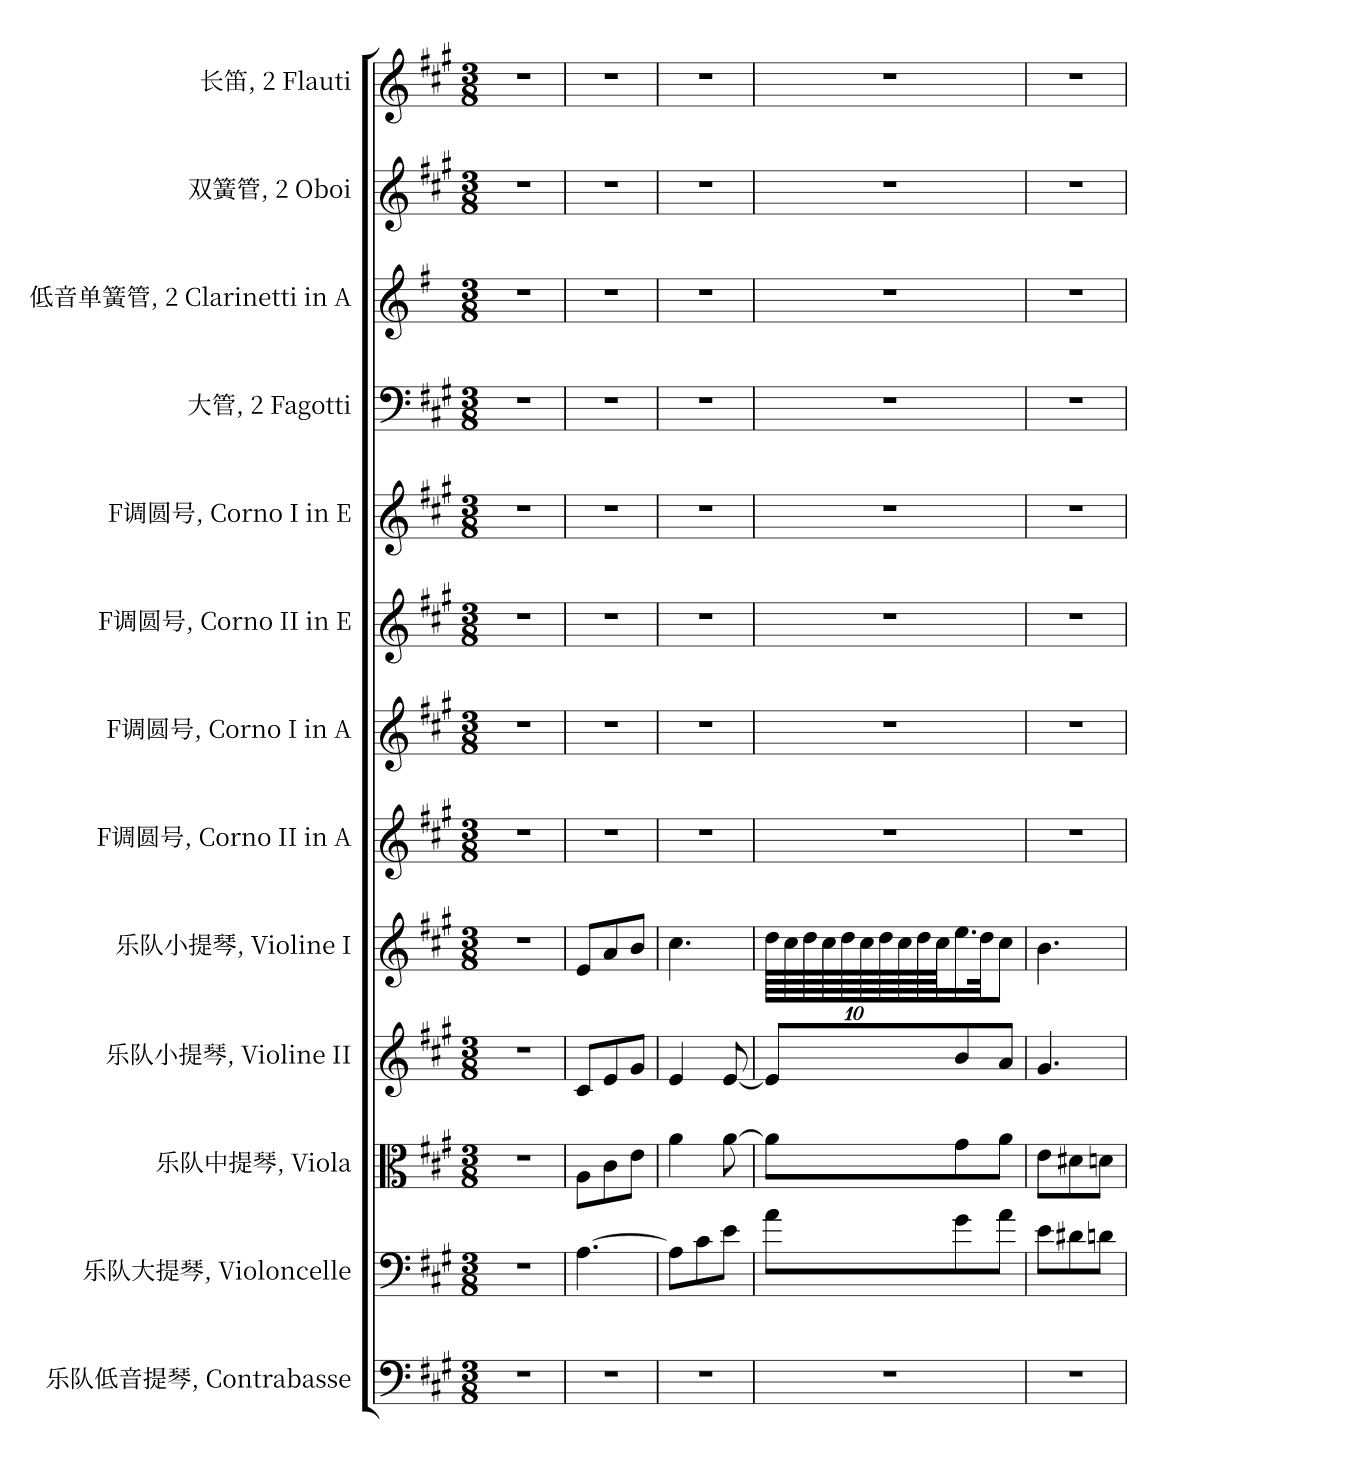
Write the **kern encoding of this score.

**kern	**kern	**kern	**kern	**kern	**kern	**kern	**kern	**kern	**kern	**kern	**kern	**kern
*part13	*part12	*part11	*part10	*part9	*part8	*part7	*part6	*part5	*part4	*part3	*part2	*part1
*staff13	*staff12	*staff11	*staff10	*staff9	*staff8	*staff7	*staff6	*staff5	*staff4	*staff3	*staff2	*staff1
*I"乐队低音提琴, Contrabasse	*I"乐队大提琴, Violoncelle	*I"乐队中提琴, Viola	*I"乐队小提琴, Violine II	*I"乐队小提琴, Violine I	*I"F调圆号, Corno II in A	*I"F调圆号, Corno I in A	*I"F调圆号, Corno II in E	*I"F调圆号, Corno I in E	*I"大管, 2 Fagotti	*I"低音单簧管, 2 Clarinetti in A	*I"双簧管, 2 Oboi	*I"长笛, 2 Flauti
*I'Cbs.	*	*	*	*	*	*	*	*	*	*	*I'Ob.	*I'Fl.
*clefF4	*clefF4	*clefC3	*clefG2	*clefG2	*clefG2	*clefG2	*clefG2	*clefG2	*clefF4	*clefG2	*clefG2	*clefG2
*ITrd7c12	*	*	*	*	*ITrd4c7	*ITrd4c7	*ITrd4c7	*ITrd4c7	*	*ITrd8c14	*	*
*k[f#c#g#]	*k[f#c#g#]	*k[f#c#g#]	*k[f#c#g#]	*k[f#c#g#]	*k[f#c#]	*k[f#c#]	*k[f#c#]	*k[f#c#]	*k[f#c#g#]	*k[f#]	*k[f#c#g#]	*k[f#c#g#]
*M3/8	*M3/8	*M3/8	*M3/8	*M3/8	*M3/8	*M3/8	*M3/8	*M3/8	*M3/8	*M3/8	*M3/8	*M3/8
*MM120	*MM120	*MM120	*MM120	*MM120	*MM120	*MM120	*MM120	*MM120	*MM120	*MM120	*MM120	*MM120
=1	=1	=1	=1	=1	=1	=1	=1	=1	=1	=1	=1	=1
4.r	4.r	4.r	4.r	4.r	4.r	4.r	4.r	4.r	4.r	4.r	4.r	4.r
=2	=2	=2	=2	=2	=2	=2	=2	=2	=2	=2	=2	=2
*	*	*	*	*	*	*	*	*	*	*	*	*MM38
4.r	[4.A\	8A\L	8c#/L	8e/L	4.r	4.r	4.r	4.r	4.r	4.r	4.r	4.r
.	.	8c#\	8e/	8a/	.	.	.	.	.	.	.	.
.	.	8e\J	8g#/J	8b/J	.	.	.	.	.	.	.	.
=3	=3	=3	=3	=3	=3	=3	=3	=3	=3	=3	=3	=3
*	*	*	*	*	*	*	*	*	*	*	*	*MM38
4.r	8A\L]	4a\	4e/	4.cc#\	4.r	4.r	4.r	4.r	4.r	4.r	4.r	4.r
.	8c#\	.	.	.	.	.	.	.	.	.	.	.
.	8e\J	[8a\	[8e/	.	.	.	.	.	.	.	.	.
=4	=4	=4	=4	=4	=4	=4	=4	=4	=4	=4	=4	=4
*	*	*	*	*Xbrackettup	*	*	*	*	*	*	*	*
*	*	*	*	*	*	*	*	*	*	*	*	*MM38
4.r	8a\L	8a\L]	8e/L]	80dd\LLLL	4.r	4.r	4.r	4.r	4.r	4.r	4.r	4.r
.	.	.	.	80cc#\	.	.	.	.	.	.	.	.
.	.	.	.	80dd\	.	.	.	.	.	.	.	.
.	.	.	.	80cc#\	.	.	.	.	.	.	.	.
.	.	.	.	80dd\	.	.	.	.	.	.	.	.
.	.	.	.	80cc#\	.	.	.	.	.	.	.	.
.	.	.	.	80dd\	.	.	.	.	.	.	.	.
.	.	.	.	80cc#\	.	.	.	.	.	.	.	.
.	.	.	.	80dd\	.	.	.	.	.	.	.	.
.	.	.	.	80cc#\JJ	.	.	.	.	.	.	.	.
.	8g#\	8g#\	8b/	16.ee\	.	.	.	.	.	.	.	.
.	.	.	.	32dd\JK	.	.	.	.	.	.	.	.
.	8a\J	8a\J	8a/J	8cc#\J	.	.	.	.	.	.	.	.
!!LO:PB:g=z
=5	=5	=5	=5	=5	=5	=5	=5	=5	=5	=5	=5	=5
*	*	*	*	*	*	*	*	*	*	*	*	*MM38
4.r	8e\L	8e\L	4.g#/	4.b\	4.r	4.r	4.r	4.r	4.r	4.r	4.r	4.r
.	8d#X\	8d#X\	.	.	.	.	.	.	.	.	.	.
.	8dn\J	8dn\J	.	.	.	.	.	.	.	.	.	.
=	=	=	=	=	=	=	=	=	=	=	=	=
*-	*-	*-	*-	*-	*-	*-	*-	*-	*-	*-	*-	*-
